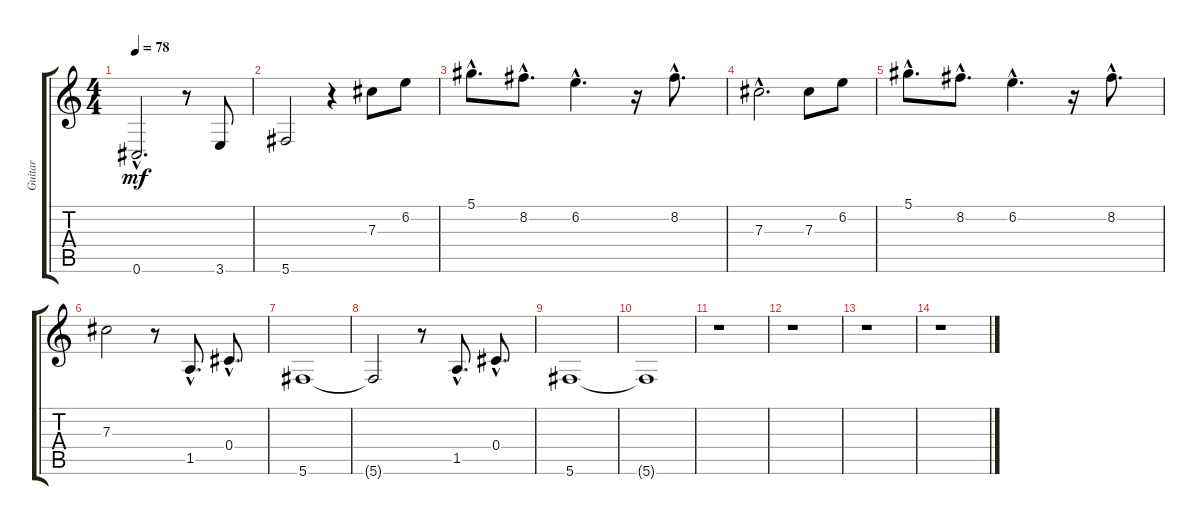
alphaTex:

\track ("Guitar" "Guitar") {instrument electricguitarclean}
\staff {score tabs}
\tuning (Eb4 Bb3 Gb3 Db3 Ab2 Db2) {hide}
\ts (4 4)
\tempo 78
\clef g2
\ks c
0.6{hac}.2{d dy mf} r.8 3.6.8 |
5.6.2 r.4 7.3.8 6.2.8 |
5.1{hac}.8{d} 8.2{hac}.8{d} 6.2{hac}.4{d} r.16 8.2{hac}.8{d} |
7.3{hac}.2{d} 7.3.8 6.2.8 |
5.1{hac}.8{d} 8.2{hac}.8{d} 6.2{hac}.4{d} r.16 8.2{hac}.8{d} |
7.3.2 r.8 1.5{hac}.8{d} 0.4{hac}.8{d} |
5.6.1 |
5.6{t}.2 r.8 1.5{hac}.8{d} 0.4{hac}.8{d} |
5.6.1 |
5.6{t}.1 |
r.1 |
r.1 |
r.1 |
r.1
